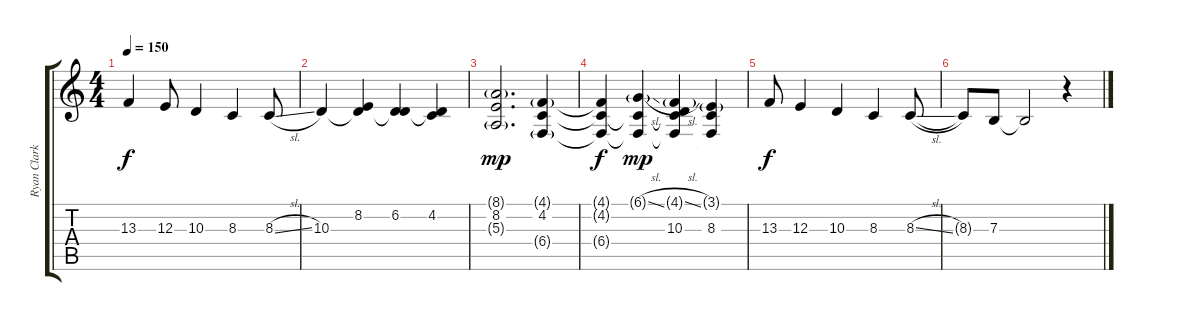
\track ("Ryan Clark" "Ryan Clark") {instrument lead2sawtooth}
\staff {score tabs}
\tuning (Db4 Ab3 E3 B2 Gb2 B1) {hide}
\ts (4 4)
\tempo 150
\clef g2
\ks c
13.3.4{dy f} 12.3.8 10.3.4 8.3.4 8.3{sl}.8 |
10.3.4 (8.2 10.3{t}).4 (6.2 10.3{t}).4 (4.2 10.3{t}).4 |
(8.1{g} 8.2 5.3{g}).2{d dy mp} (4.1{g} 4.2 6.4{g}).4 |
(4.1{t} 4.2{t} 6.4{t}).4{dy f} (6.1{sl g} 4.2{t} 6.4{t}).4{dy mp} (4.1{sl g} 4.2{t} 10.3 6.4{t}).4 (3.1{g} 8.3 6.4{t}).4 |
13.3.8{dy f} 12.3.4 10.3.4 8.3.4 8.3{sl}.8 |
8.3{t}.8 7.3.8 7.3{t}.2 r.4
